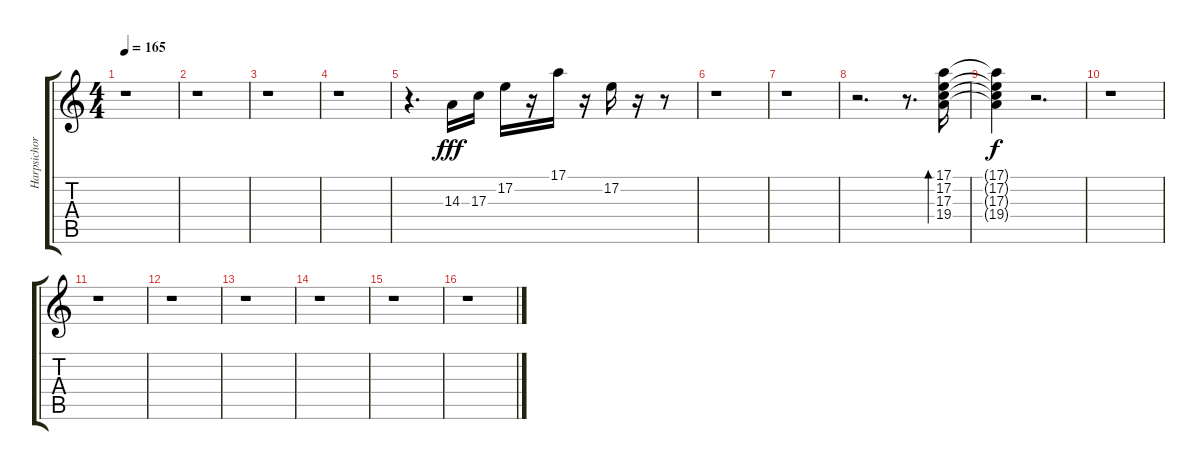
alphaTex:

\track ("Harpsichord" "Harpsichor") {instrument harpsichord}
\staff {score tabs}
\tuning (E4 B3 G3 D3 A2 E2) {hide}
\ts (4 4)
\tempo 165
\clef g2
\ks c
r.1{dy f} |
r.1 |
r.1 |
r.1 |
r.4{d} 14.3.16{dy fff} 17.3.16 17.2.16 r.16 17.1.16 r.16 17.2.16 r.16 r.8 |
r.1 |
r.1 |
r.2{d} r.8{d} (17.1 17.2 17.3 19.4).16{bd 120} |
(17.1{t} 17.2{t} 17.3{t} 19.4{t}).4{dy f} r.2{d} |
r.1 |
r.1 |
r.1 |
r.1 |
r.1 |
r.1 |
r.1
